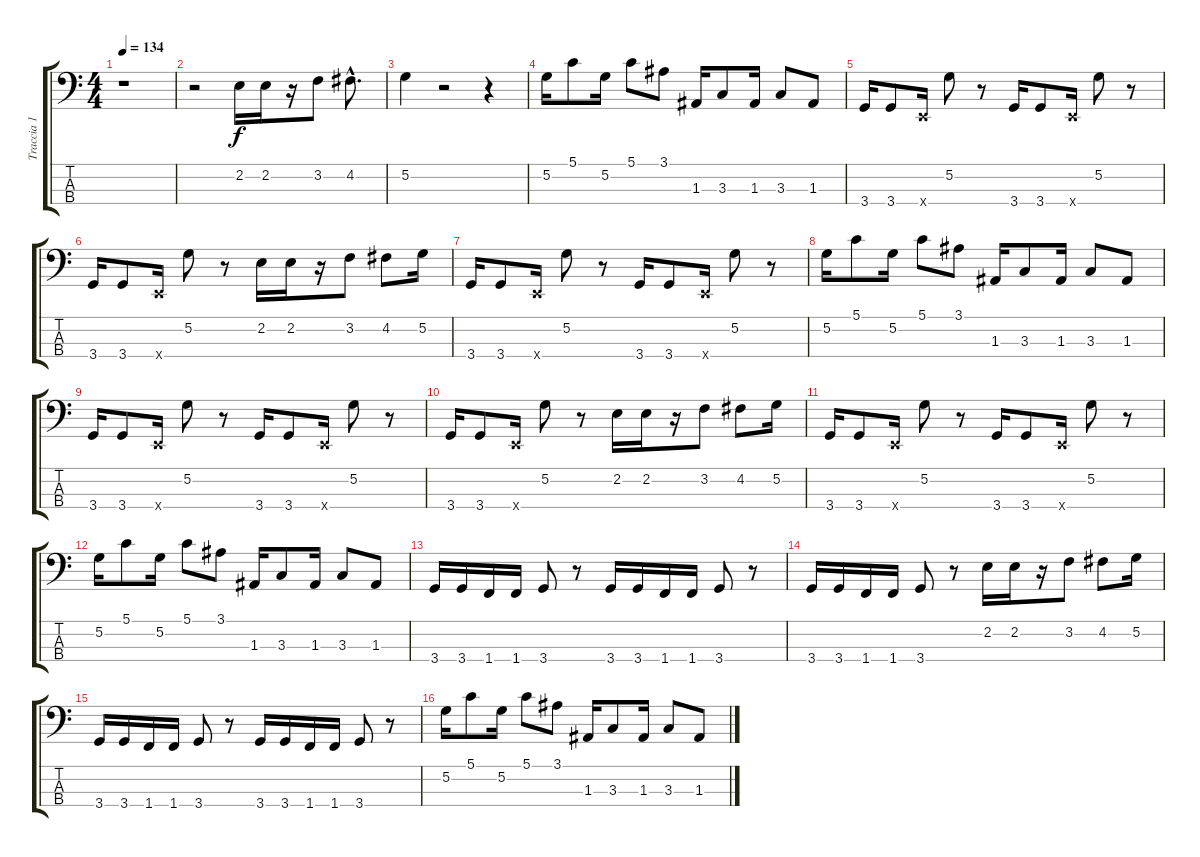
\track ("Traccia 1" "Traccia 1") {instrument electricbassfinger}
\staff {score tabs}
\tuning (G2 D2 A1 E1) {hide}
\ts (4 4)
\tempo 134
\clef f4
\ks c
r.1{dy f instrument electricbassfinger} |
r.2 2.2.16 2.2.16 r.16 3.2.8 4.2{hac}.8{d} |
5.2.4 r.2 r.4 |
5.2.16 5.1.8 5.2.16 5.1.8 3.1.8 1.3.16 3.3.8 1.3.16 3.3.8 1.3.8 |
3.4.16 3.4.8 0.4{x}.16 5.2.8 r.8 3.4.16 3.4.8 0.4{x}.16 5.2.8 r.8 |
3.4.16 3.4.8 0.4{x}.16 5.2.8 r.8 2.2.16 2.2.16 r.16 3.2.8 4.2.8 5.2.16 |
3.4.16 3.4.8 0.4{x}.16 5.2.8 r.8 3.4.16 3.4.8 0.4{x}.16 5.2.8 r.8 |
5.2.16 5.1.8 5.2.16 5.1.8 3.1.8 1.3.16 3.3.8 1.3.16 3.3.8 1.3.8 |
3.4.16 3.4.8 0.4{x}.16 5.2.8 r.8 3.4.16 3.4.8 0.4{x}.16 5.2.8 r.8 |
3.4.16 3.4.8 0.4{x}.16 5.2.8 r.8 2.2.16 2.2.16 r.16 3.2.8 4.2.8 5.2.16 |
3.4.16 3.4.8 0.4{x}.16 5.2.8 r.8 3.4.16 3.4.8 0.4{x}.16 5.2.8 r.8 |
5.2.16 5.1.8 5.2.16 5.1.8 3.1.8 1.3.16 3.3.8 1.3.16 3.3.8 1.3.8 |
3.4.16 3.4.16 1.4.16 1.4.16 3.4.8 r.8 3.4.16 3.4.16 1.4.16 1.4.16 3.4.8 r.8 |
3.4.16 3.4.16 1.4.16 1.4.16 3.4.8 r.8 2.2.16 2.2.16 r.16 3.2.8 4.2.8 5.2.16 |
3.4.16 3.4.16 1.4.16 1.4.16 3.4.8 r.8 3.4.16 3.4.16 1.4.16 1.4.16 3.4.8 r.8 |
5.2.16 5.1.8 5.2.16 5.1.8 3.1.8 1.3.16 3.3.8 1.3.16 3.3.8 1.3.8
